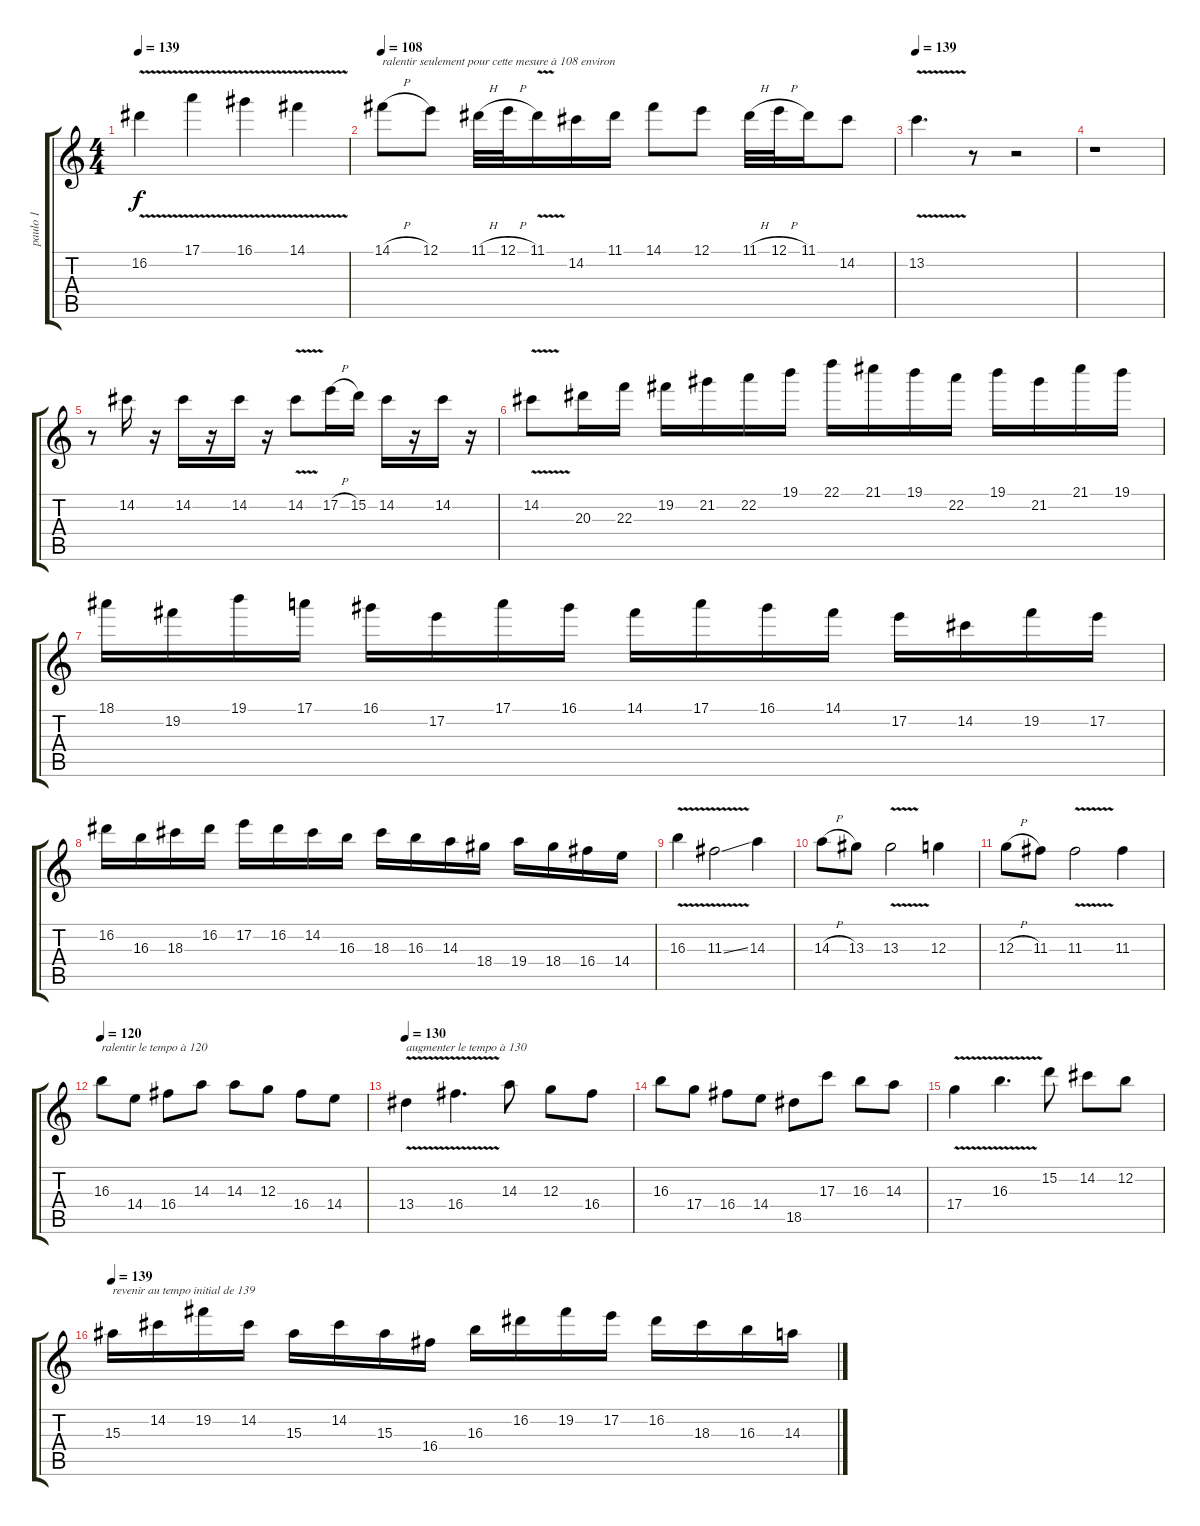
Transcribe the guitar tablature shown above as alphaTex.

\track ("paulo 1" "paulo 1") {instrument distortionguitar}
\staff {score tabs}
\tuning (E4 B3 G3 D3 A2 E2) {hide}
\ts (4 4)
\tempo 139
\clef g2
\ks c
16.2{v}.4{dy f} 17.1{v}.4 16.1{v}.4 14.1{v}.4 |
\tempo 108
14.1{h}.8{txt "ralentir seulement pour cette mesure à 108 environ"} 12.1.8 11.1{h}.32 12.1{h}.32 11.1{v}.16 14.2.16 11.1.16 14.1.8 12.1.8 11.1{h}.32 12.1{h}.32 11.1.16 14.2.8 |
\tempo 139
13.2{v}.4{d} r.8 r.2 |
r.1 |
r.8 14.2.16 r.16 14.2.16 r.16 14.2.16 r.16 14.2{v}.8 17.2{h}.16 15.2.16 14.2.16 r.16 14.2.16 r.16 |
14.2{v}.8 20.3.16 22.3.16 19.2.16 21.2.16 22.2.16 19.1.16 22.1.16 21.1.16 19.1.16 22.2.16 19.1.16 21.2.16 21.1.16 19.1.16 |
18.1.16 19.2.16 19.1.16 17.1.16 16.1.16 17.2.16 17.1.16 16.1.16 14.1.16 17.1.16 16.1.16 14.1.16 17.2.16 14.2.16 19.2.16 17.2.16 |
16.2.16 16.3.16 18.3.16 16.2.16 17.2.16 16.2.16 14.2.16 16.3.16 18.3.16 16.3.16 14.3.16 18.4.16 19.4.16 18.4.16 16.4.16 14.4.16 |
16.3{v}.4 11.3{v ss}.2 14.3.4 |
14.3{h}.8 13.3.8 13.3{v}.2 12.3.4 |
12.3{h}.8 11.3.8 11.3{v}.2 11.3.4 |
\tempo 120
16.3.8{txt "ralentir le tempo à 120"} 14.4.8 16.4.8 14.3.8 14.3.8 12.3.8 16.4.8 14.4.8 |
\tempo 130
13.4{v}.4{txt "augmenter le tempo à 130"} 16.4{v}.4{d} 14.3.8 12.3.8 16.4.8 |
16.3.8 17.4.8 16.4.8 14.4.8 18.5.8 17.3.8 16.3.8 14.3.8 |
17.4{v}.4 16.3{v}.4{d} 15.2.8 14.2.8 12.2.8 |
\tempo 139
15.3.16{txt "revenir au tempo initial de 139"} 14.2.16 19.2.16 14.2.16 15.3.16 14.2.16 15.3.16 16.4.16 16.3.16 16.2.16 19.2.16 17.2.16 16.2.16 18.3.16 16.3.16 14.3.16
